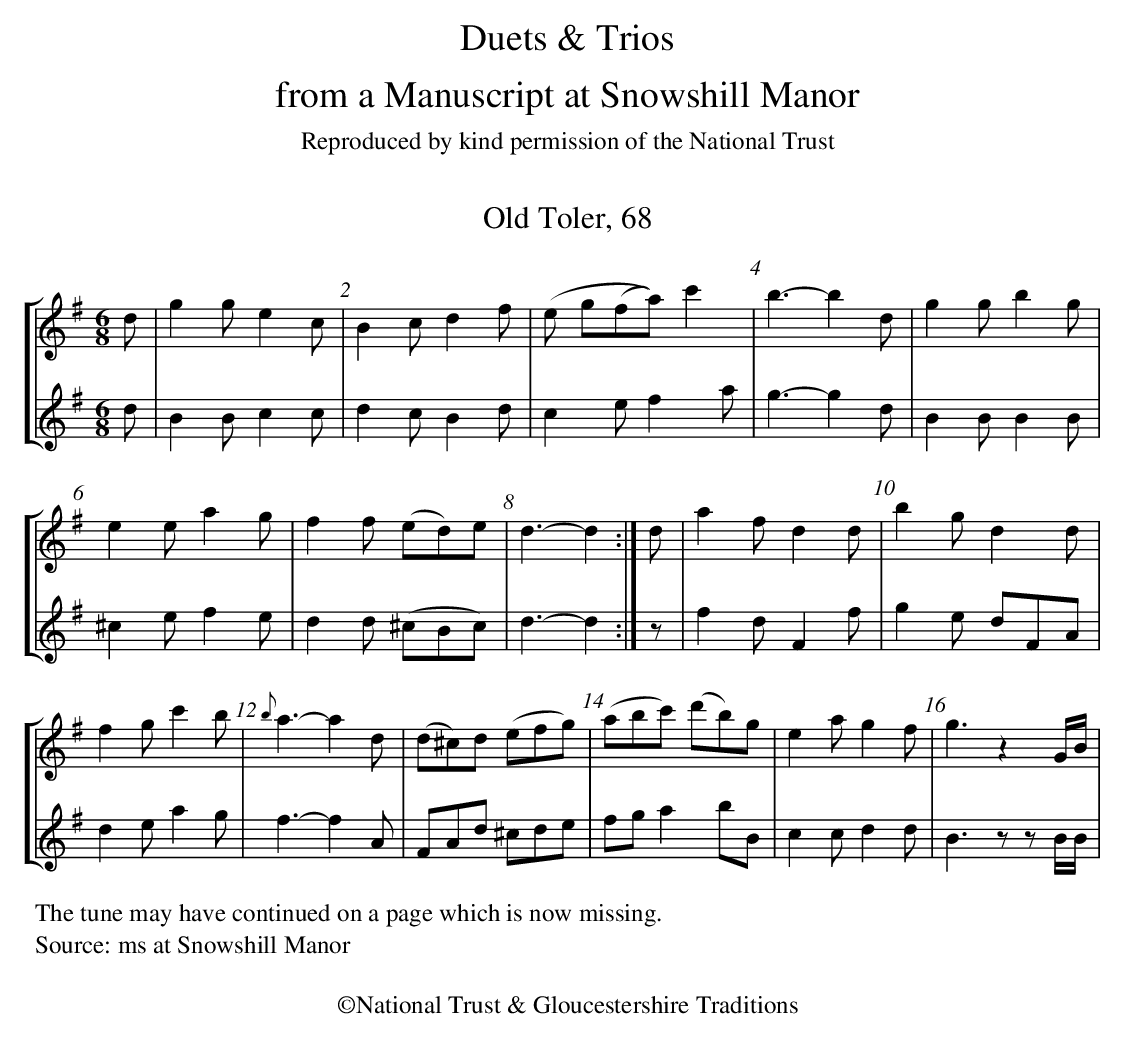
X:1
T:Old Toler, 68
%%staves [1 2]
M:6/8
L:1/8
K:G
V:1
d | g2 g e2 c | B2 c d2 f | (e g(fa)) c'2 | b3-b2 d | g2 g b2 g |
V:2
d | B2 B c2 c | d2 c B2 d | c2 e f2 a | g3-g2 d | B2 B B2 B |
V:1
e2 e a2 g | f2 f (ed)e | d3-d2 :| d | a2 f d2 d | b2 g d2 d |
V:2
^c2 e f2 e | d2 d (^cBc) | d3-d2 :| z | f2 d F2 f | g2 e dFA |
V:1
f2 g c'2 b | {b}a3-a2 d | (d^c)d (efg) |\
(abc') (d'b)g | e2 a g2 f | g3z2 G/B/ |
V:2
d2 e a2 g | f3-f2 A | FAd ^cde | fg a2 bB | c2 c d2 d | B3 zz B/B/ |
